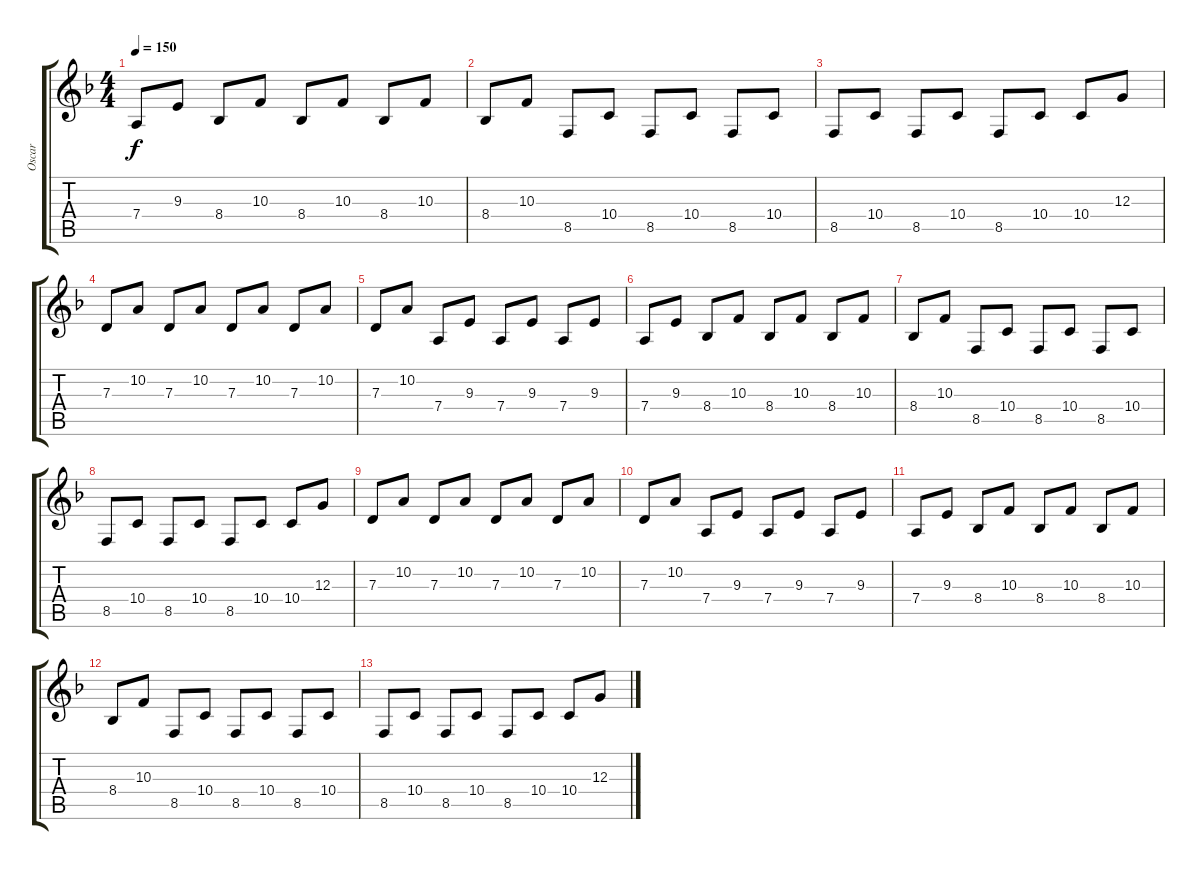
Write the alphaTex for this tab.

\track ("Oscar" "Oscar") {instrument musicbox}
\staff {score tabs}
\tuning (E4 B3 G3 D3 A2 E2) {hide}
\ts (4 4)
\tempo 150
\clef g2
\ks dminor
7.4.8{dy f} 9.3.8 8.4.8 10.3.8 8.4.8 10.3.8 8.4.8 10.3.8 |
8.4.8 10.3.8 8.5.8 10.4.8 8.5.8 10.4.8 8.5.8 10.4.8 |
8.5.8 10.4.8 8.5.8 10.4.8 8.5.8 10.4.8 10.4.8 12.3.8 |
7.3.8 10.2.8 7.3.8 10.2.8 7.3.8 10.2.8 7.3.8 10.2.8 |
7.3.8 10.2.8 7.4.8 9.3.8 7.4.8 9.3.8 7.4.8 9.3.8 |
7.4.8 9.3.8 8.4.8 10.3.8 8.4.8 10.3.8 8.4.8 10.3.8 |
8.4.8 10.3.8 8.5.8 10.4.8 8.5.8 10.4.8 8.5.8 10.4.8 |
8.5.8 10.4.8 8.5.8 10.4.8 8.5.8 10.4.8 10.4.8 12.3.8 |
7.3.8 10.2.8 7.3.8 10.2.8 7.3.8 10.2.8 7.3.8 10.2.8 |
7.3.8 10.2.8 7.4.8 9.3.8 7.4.8 9.3.8 7.4.8 9.3.8 |
7.4.8 9.3.8 8.4.8 10.3.8 8.4.8 10.3.8 8.4.8 10.3.8 |
8.4.8 10.3.8 8.5.8 10.4.8 8.5.8 10.4.8 8.5.8 10.4.8 |
8.5.8 10.4.8 8.5.8 10.4.8 8.5.8 10.4.8 10.4.8 12.3.8
